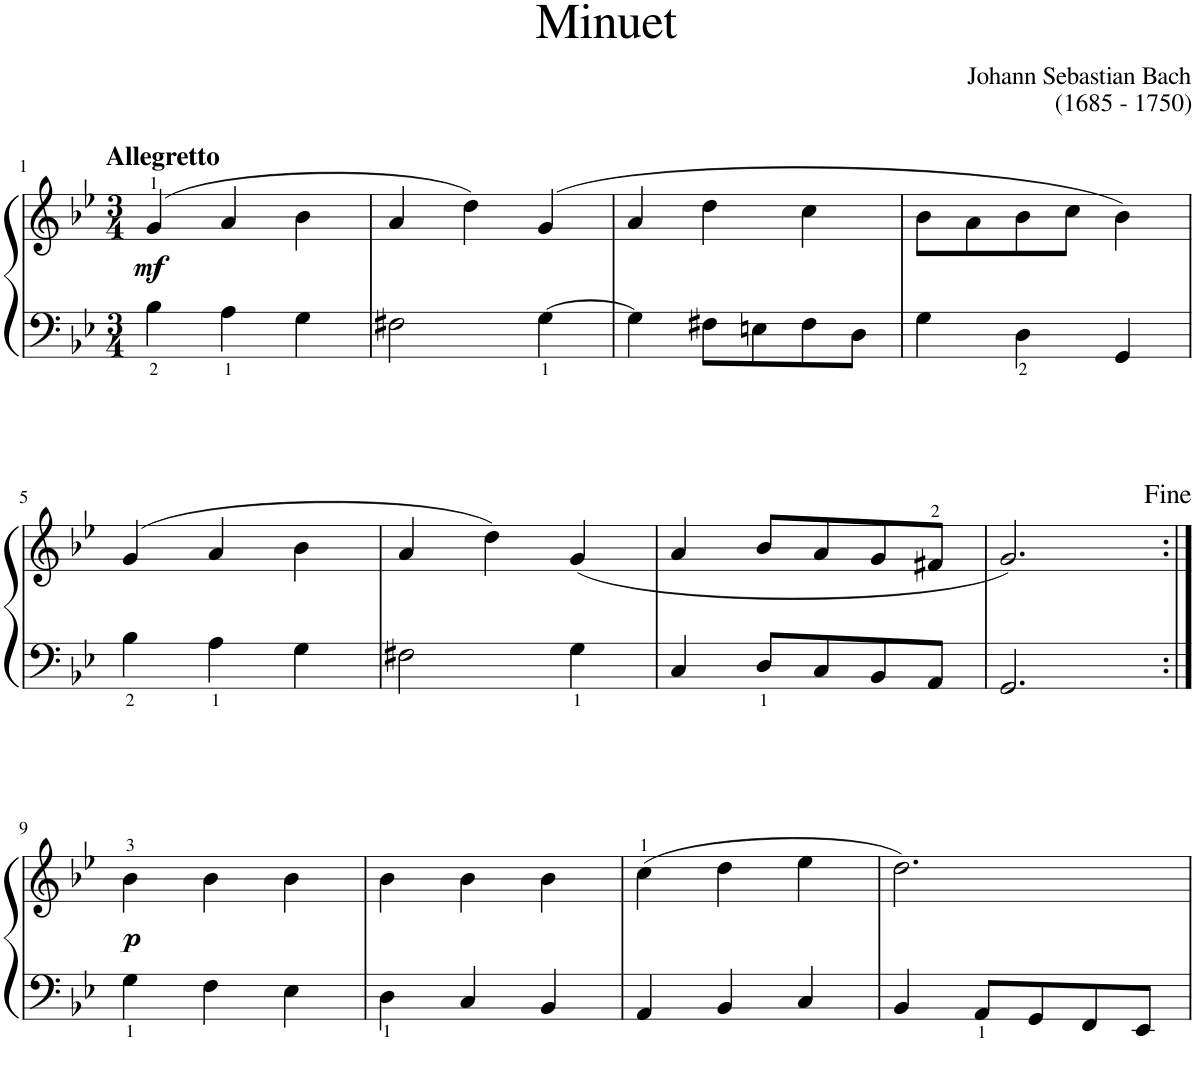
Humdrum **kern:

**kern	**kern	**dynam
*part1	*part1	*part1
*staff2	*staff1	*staff1/2
*I"Piano	*	*
*I'Pno	*	*
!!LO:PB:g=z
*clefF4	*clefG2	*
*k[b-e-]	*k[b-e-]	*
*M3/4	*M3/4	*
=1	=1	=1
!	!LO:TX:a:B:t=Allegretto	!
!	!	!LO:DY:b
4B-\	(4g/	mf
4A\	4a/	.
4G\	4b-\	.
=2	=2	=2
2F#X\	4a/	.
.	4dd\)	.
[4G\	(4g/	.
=3	=3	=3
4G\]	4a/	.
8F#X\L	4dd\	.
8En\	.	.
8F#\	4cc\	.
8D\J	.	.
=4	=4	=4
4G\	8b-\L	.
.	8a\	.
4D\	8b-\	.
.	8cc\J	.
4GG/	4b-\)	.
!!LO:LB:g=z
=5	=5	=5
4B-\	(4g/	.
4A\	4a/	.
4G\	4b-\	.
=6	=6	=6
2F#X\	4a/	.
.	4dd\)	.
4G\	(4g/	.
=7	=7	=7
4C/	4a/	.
8D/L	8b-/L	.
8C/	8a/	.
8BB-/	8g/	.
8AA/J	8f#X/J	.
=8	=8	=8
2.GG/	2.g/)	.
!!LO:LB:g=z
=9:|!	=9:|!	=9:|!
!	!	!LO:DY:b
4G\	4b-\	p
4F\	4b-\	.
4E-\	4b-\	.
=10	=10	=10
4D\	4b-\	.
4C/	4b-\	.
4BB-/	4b-\	.
=11	=11	=11
4AA/	(4cc\	.
4BB-/	4dd\	.
4C/	4ee-\	.
=12	=12	=12
4BB-/	2.dd\)	.
8AA/L	.	.
8GG/	.	.
8FF/	.	.
8EE-/J	.	.
=	=	=
*-	*-	*-
